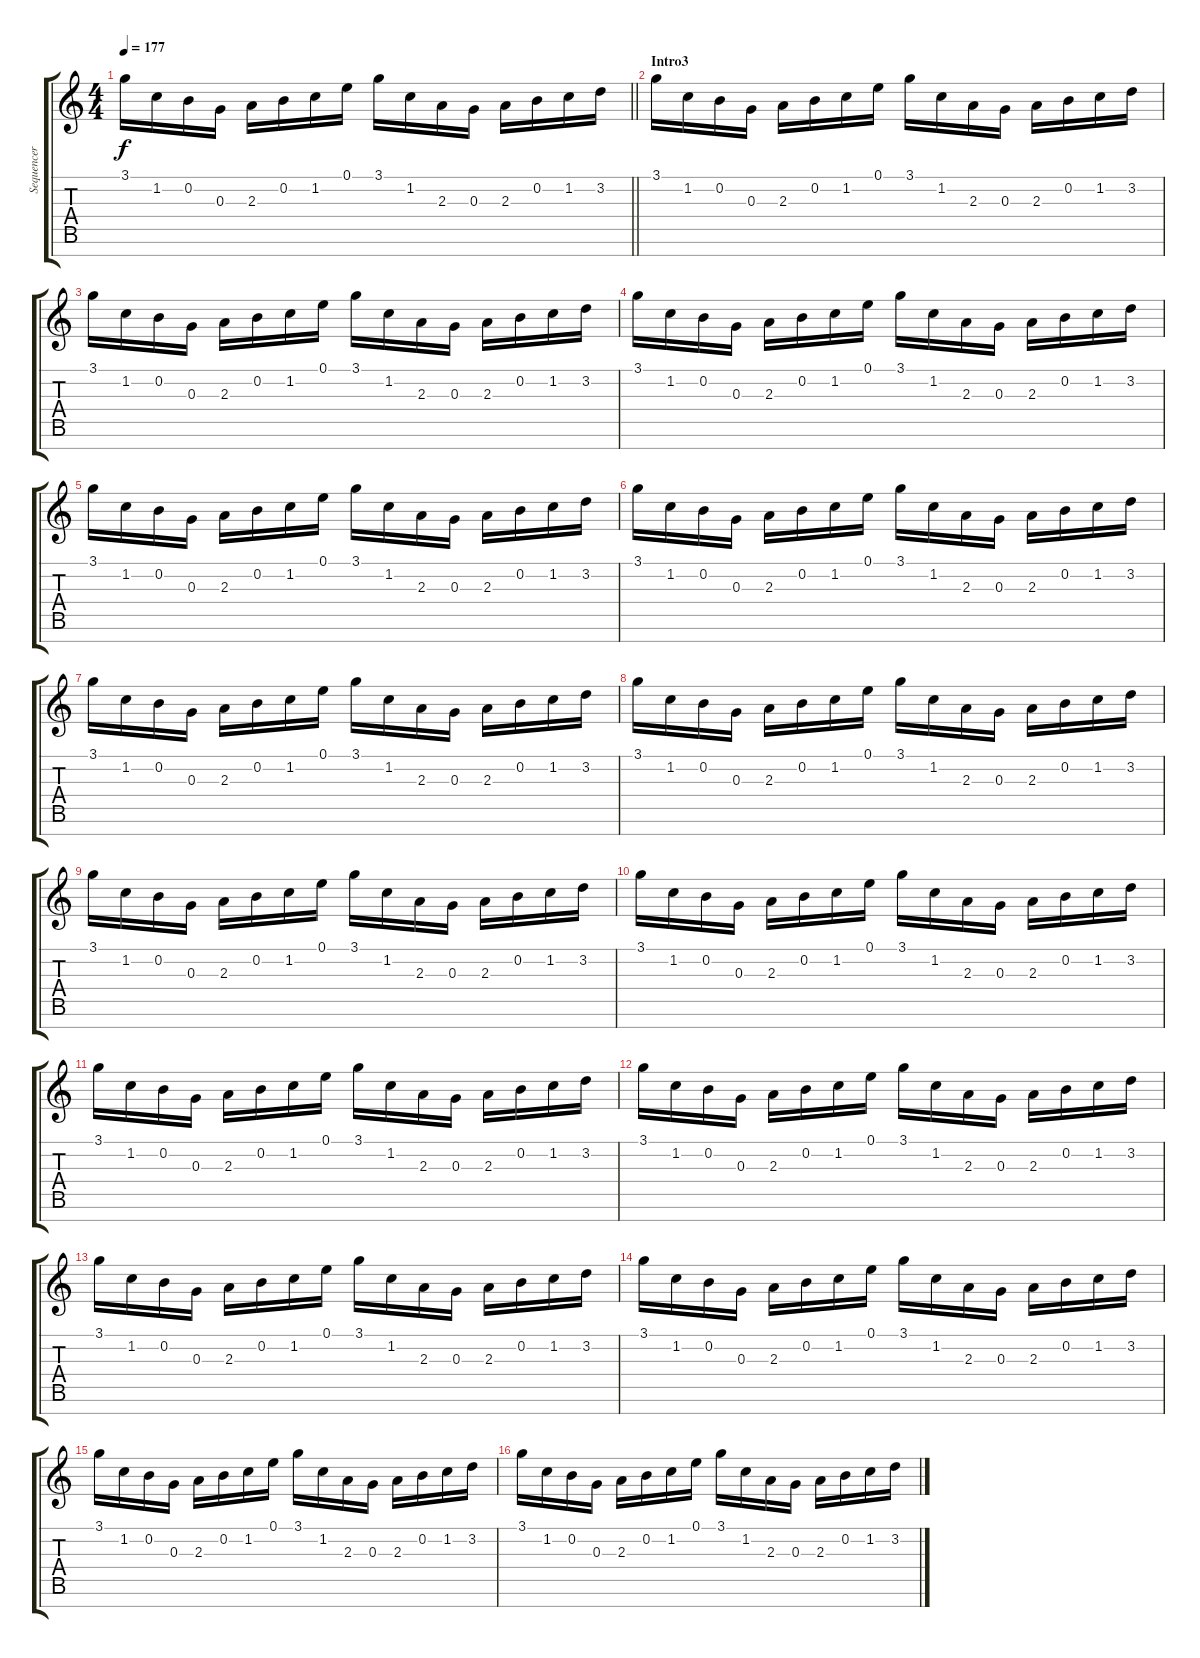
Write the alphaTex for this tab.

\track ("Sequencer" "Sequencer") {instrument pad1newage}
\staff {score tabs}
\tuning (E5 B4 G4 D4 A3 E3 B2) {hide}
\ts (4 4)
\tempo 177
\clef g2
\barLineRight lightlight
\ks c
3.1.16{dy f} 1.2.16 0.2.16 0.3.16 2.3.16 0.2.16 1.2.16 0.1.16 3.1.16 1.2.16 2.3.16 0.3.16 2.3.16 0.2.16 1.2.16 3.2.16 |
\section ("" "Intro3")
3.1.16 1.2.16 0.2.16 0.3.16 2.3.16 0.2.16 1.2.16 0.1.16 3.1.16 1.2.16 2.3.16 0.3.16 2.3.16 0.2.16 1.2.16 3.2.16 |
3.1.16 1.2.16 0.2.16 0.3.16 2.3.16 0.2.16 1.2.16 0.1.16 3.1.16 1.2.16 2.3.16 0.3.16 2.3.16 0.2.16 1.2.16 3.2.16 |
3.1.16 1.2.16 0.2.16 0.3.16 2.3.16 0.2.16 1.2.16 0.1.16 3.1.16 1.2.16 2.3.16 0.3.16 2.3.16 0.2.16 1.2.16 3.2.16 |
3.1.16 1.2.16 0.2.16 0.3.16 2.3.16 0.2.16 1.2.16 0.1.16 3.1.16 1.2.16 2.3.16 0.3.16 2.3.16 0.2.16 1.2.16 3.2.16 |
3.1.16 1.2.16 0.2.16 0.3.16 2.3.16 0.2.16 1.2.16 0.1.16 3.1.16 1.2.16 2.3.16 0.3.16 2.3.16 0.2.16 1.2.16 3.2.16 |
3.1.16 1.2.16 0.2.16 0.3.16 2.3.16 0.2.16 1.2.16 0.1.16 3.1.16 1.2.16 2.3.16 0.3.16 2.3.16 0.2.16 1.2.16 3.2.16 |
3.1.16 1.2.16 0.2.16 0.3.16 2.3.16 0.2.16 1.2.16 0.1.16 3.1.16 1.2.16 2.3.16 0.3.16 2.3.16 0.2.16 1.2.16 3.2.16 |
3.1.16 1.2.16 0.2.16 0.3.16 2.3.16 0.2.16 1.2.16 0.1.16 3.1.16 1.2.16 2.3.16 0.3.16 2.3.16 0.2.16 1.2.16 3.2.16 |
3.1.16 1.2.16 0.2.16 0.3.16 2.3.16 0.2.16 1.2.16 0.1.16 3.1.16 1.2.16 2.3.16 0.3.16 2.3.16 0.2.16 1.2.16 3.2.16 |
3.1.16 1.2.16 0.2.16 0.3.16 2.3.16 0.2.16 1.2.16 0.1.16 3.1.16 1.2.16 2.3.16 0.3.16 2.3.16 0.2.16 1.2.16 3.2.16 |
3.1.16 1.2.16 0.2.16 0.3.16 2.3.16 0.2.16 1.2.16 0.1.16 3.1.16 1.2.16 2.3.16 0.3.16 2.3.16 0.2.16 1.2.16 3.2.16 |
3.1.16 1.2.16 0.2.16 0.3.16 2.3.16 0.2.16 1.2.16 0.1.16 3.1.16 1.2.16 2.3.16 0.3.16 2.3.16 0.2.16 1.2.16 3.2.16 |
3.1.16 1.2.16 0.2.16 0.3.16 2.3.16 0.2.16 1.2.16 0.1.16 3.1.16 1.2.16 2.3.16 0.3.16 2.3.16 0.2.16 1.2.16 3.2.16 |
3.1.16 1.2.16 0.2.16 0.3.16 2.3.16 0.2.16 1.2.16 0.1.16 3.1.16 1.2.16 2.3.16 0.3.16 2.3.16 0.2.16 1.2.16 3.2.16 |
3.1.16 1.2.16 0.2.16 0.3.16 2.3.16 0.2.16 1.2.16 0.1.16 3.1.16 1.2.16 2.3.16 0.3.16 2.3.16 0.2.16 1.2.16 3.2.16
